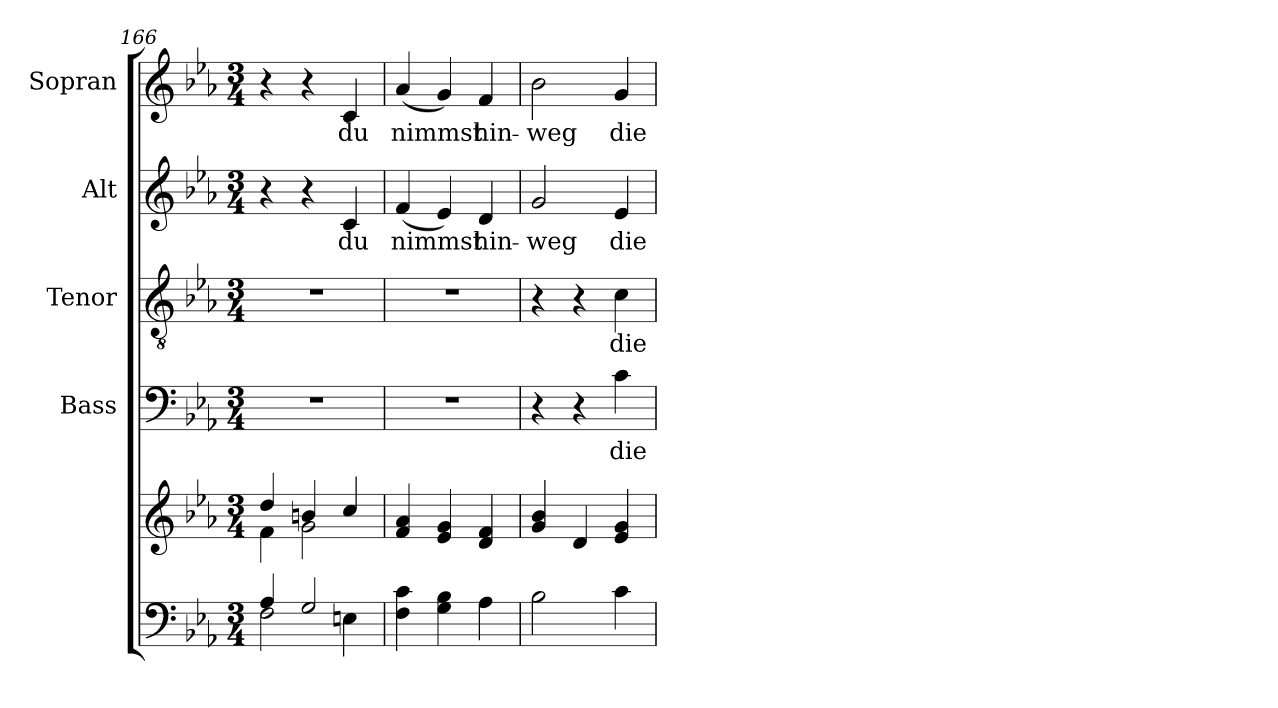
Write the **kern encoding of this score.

**kern	**kern	**kern	**text	**kern	**text	**kern	**text	**kern	**text
*part5	*part5	*part4	*part4	*part3	*part3	*part2	*part2	*part1	*part1
*staff6	*staff5	*staff4	*staff4	*staff3	*staff3	*staff2	*staff2	*staff1	*staff1
*	*	*I"Bass	*	*I"Tenor	*	*I"Alt	*	*I"Sopran	*
*	*	*I'B.	*	*I'T.	*	*I'A.	*	*I'S.	*
*clefF4	*clefG2	*clefF4	*	*clefGv2	*	*clefG2	*	*clefG2	*
*k[b-e-a-]	*k[b-e-a-]	*k[b-e-a-]	*	*k[b-e-a-]	*	*k[b-e-a-]	*	*k[b-e-a-]	*
*E-:	*E-:	*E-:	*	*E-:	*	*E-:	*	*E-:	*
*M3/4	*M3/4	*M3/4	*	*M3/4	*	*M3/4	*	*M3/4	*
=166	=166	=166	=166	=166	=166	=166	=166	=166	=166
*^	*^	*	*	*	*	*	*	*	*
4A-/	2F\	4dd/	4f\	2.r	.	2.r	.	4r	.	4r	.
2G/	.	4bn/	2g\	.	.	.	.	4r	.	4r	.
!	!	!	!	!	!	!	!	!	!LO:LY:b	!	!LO:LY:b
.	4En\	4cc/	.	.	.	.	.	4c/	du	4c/	du
*	*	*v	*v	*	*	*	*	*	*	*	*
=167	=167	=167	=167	=167	=167	=167	=167	=167	=167	=167
!	!	!	!	!	!	!	!	!LO:LY:b	!	!LO:LY:b
*v	*v	*	*	*	*	*	*	*	*	*
4F\ 4c\	4f/ 4a-/	2.r	.	2.r	.	(<4f/	nimmst	(<4a-/	nimmst
4G\ 4B-\	4e-/ 4g/	.	.	.	.	4e-/)	.	4g/)	.
!	!	!	!	!	!	!	!LO:LY:b	!	!LO:LY:b
4A-\	4d/ 4f/	.	.	.	.	4d/	hin-	4f/	hin-
=168	=168	=168	=168	=168	=168	=168	=168	=168	=168
!	!	!	!	!	!	!	!LO:LY:b	!	!LO:LY:b
2B-\	4g/ 4b-/	4r	.	4r	.	2g/	-weg	2b-\	-weg
.	4d/	4r	.	4r	.	.	.	.	.
!	!	!	!LO:LY:b	!	!LO:LY:b	!	!LO:LY:b	!	!LO:LY:b
4c\	4e-/ 4g/	4c\	die	4c\	die	4e-/	die	4g/	die
=	=	=	=	=	=	=	=	=	=
*-	*-	*-	*-	*-	*-	*-	*-	*-	*-
